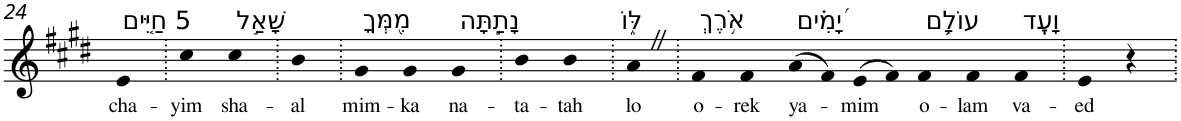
**kern	**text
*part1	*part1
*staff1	*staff1
*I"Piano	*
*I'Pno	*
!!LO:PB:g=z
*clefG2	*
*k[f#c#g#d#]	*
*E:	*
=24	=24
!LO:TX:a:t=5 חַיִּ֤ים	!
!	!LO:LY:b
4e	cha-
=25.	=25.
!	!LO:LY:b
4cc#	-yim
!LO:TX:a:t=שָׁאַ֣ל	!
!	!LO:LY:b
4cc#	sha-
=26.	=26.
!	!LO:LY:b
4b	-al
=27.	=27.
!LO:TX:a:t=מִ֭מְּךָ	!
!	!LO:LY:b
4g#	mim-
!	!LO:LY:b
4g#	-ka
!LO:TX:a:t=נָתַ֣תָּה	!
!	!LO:LY:b
4g#	na-
=28.	=28.
!	!LO:LY:b
4b	-ta-
!	!LO:LY:b
4b	-tah
=29.	=29.
!LO:TX:a:t=לּ֑וֹ	!
!	!LO:LY:b
4aZ	lo
=30.	=30.
!LO:TX:a:t=אֹ֥רֶךְ	!
!	!LO:LY:b
4f#	o-
!	!LO:LY:b
4f#	-rek
!LO:TX:a:t=יָ֝מִ֗ים	!
!	!LO:LY:b
(>8a	ya-
8f#)	.
!	!LO:LY:b
(>8e	-mim
8f#)	.
!LO:TX:a:t=עוֹלָ֥ם	!
!	!LO:LY:b
4f#	o-
!	!LO:LY:b
4f#	-lam
!LO:TX:a:t=וָעֶֽד	!
!	!LO:LY:b
4f#	va-
=31.	=31.
!	!LO:LY:b
4e	-ed
4r	.
=.	=.
*-	*-
